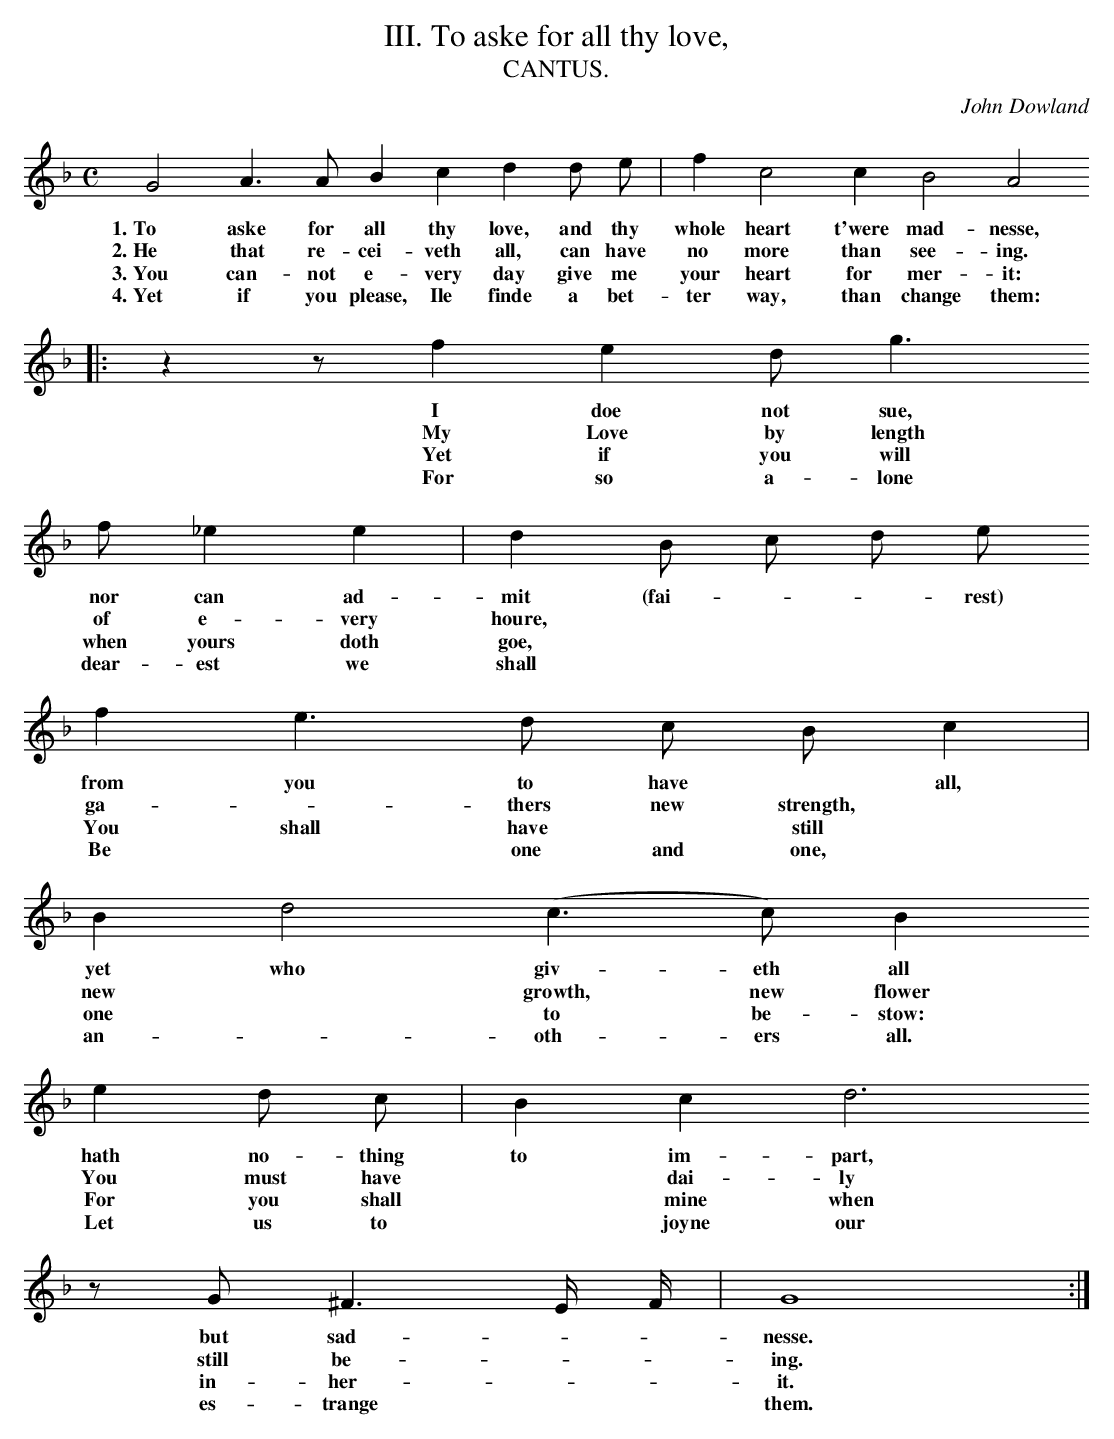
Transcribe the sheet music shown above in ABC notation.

X:1
T:III. To aske for all thy love,
T:CANTUS.
C: John Dowland
L:1/4
M:C
K:G dor
G2 A > A B c d d/ e/ | f c2 c B2 A2
w: 1.~To aske for all thy love, and thy whole heart t'were mad- nesse,
w: 2.~He that re- cei- veth all, can have no more than see- ing.
w: 3.~You can- not e- very day give me your heart for mer- it:
w: 4.~Yet if you please, Ile finde a bet- ter way, than change them:
|: z z/ f e d/ g3/2
w: I doe not sue,
w: My Love by length
w: Yet if you will
w: For so a- lone
 f/ _e e | d B/ c/ d/ e/
w: nor can ad- mit (fai- * * rest)
w: of e- very houre,
w: when yours doth goe,
w: dear- est we shall
f e > d c/ B/ c |
w: from you to have * all,
w: ga- * thers  new  strength,
w: You shall have * still
w: Be * one  and  one,
B d2 (c > c) B
w: yet who giv- eth all
w: new * growth, new flower
w: one * to be- stow:
w: an- * oth- ers all.
e d/ c/ | B c d3
w: hath no- thing to im- part,
w: You must have * dai- ly new re- wards in store
w: For you shall * mine when * * yours doth part
w: Let us to * joyne our hearts that no- thing may
z/ G/ ^F3/2 E// F// | G4 :|
w: but sad- * * nesse.
w: still be-  * * ing.
w: in- her- * * it.
w: es- trange * *  them.
